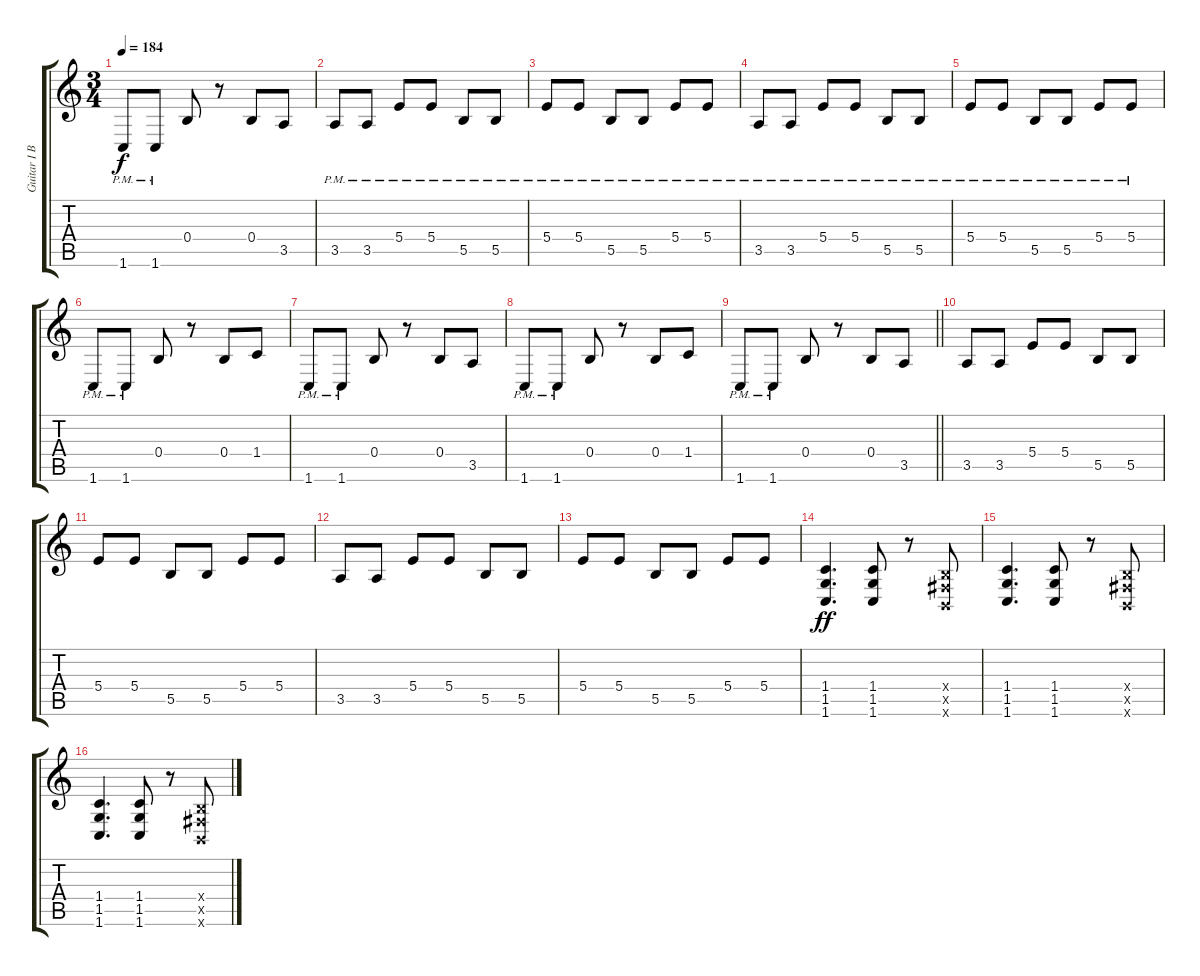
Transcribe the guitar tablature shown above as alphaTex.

\track ("Guitar I BF#BGBE " "Guitar I B") {instrument distortionguitar}
\staff {score tabs}
\tuning (E4 B3 G3 B2 Gb2 B1) {hide}
\ts (3 4)
\tempo 184
\clef g2
\ks c
1.6{pm}.8{dy f} 1.6{pm}.8 0.4.8 r.8 0.4.8 3.5.8 |
3.5{pm}.8 3.5{pm}.8 5.4{pm}.8 5.4{pm}.8 5.5{pm}.8 5.5{pm}.8 |
5.4{pm}.8 5.4{pm}.8 5.5{pm}.8 5.5{pm}.8 5.4{pm}.8 5.4{pm}.8 |
3.5{pm}.8 3.5{pm}.8 5.4{pm}.8 5.4{pm}.8 5.5{pm}.8 5.5{pm}.8 |
5.4{pm}.8 5.4{pm}.8 5.5{pm}.8 5.5{pm}.8 5.4{pm}.8 5.4{pm}.8 |
1.6{pm}.8 1.6{pm}.8 0.4.8 r.8 0.4.8 1.4.8 |
1.6{pm}.8 1.6{pm}.8 0.4.8 r.8 0.4.8 3.5.8 |
1.6{pm}.8 1.6{pm}.8 0.4.8 r.8 0.4.8 1.4.8 |
\barLineRight lightlight
1.6{pm}.8 1.6{pm}.8 0.4.8 r.8 0.4.8 3.5.8 |
3.5.8 3.5.8 5.4.8 5.4.8 5.5.8 5.5.8 |
5.4.8 5.4.8 5.5.8 5.5.8 5.4.8 5.4.8 |
3.5.8 3.5.8 5.4.8 5.4.8 5.5.8 5.5.8 |
5.4.8 5.4.8 5.5.8 5.5.8 5.4.8 5.4.8 |
(1.4 1.5 1.6).4{d dy ff} (1.4 1.5 1.6).8 r.8 (0.4{x} 0.5{x} 0.6{x}).8 |
(1.4 1.5 1.6).4{d} (1.4 1.5 1.6).8 r.8 (0.4{x} 0.5{x} 0.6{x}).8 |
(1.4 1.5 1.6).4{d} (1.4 1.5 1.6).8 r.8 (0.4{x} 0.5{x} 0.6{x}).8
